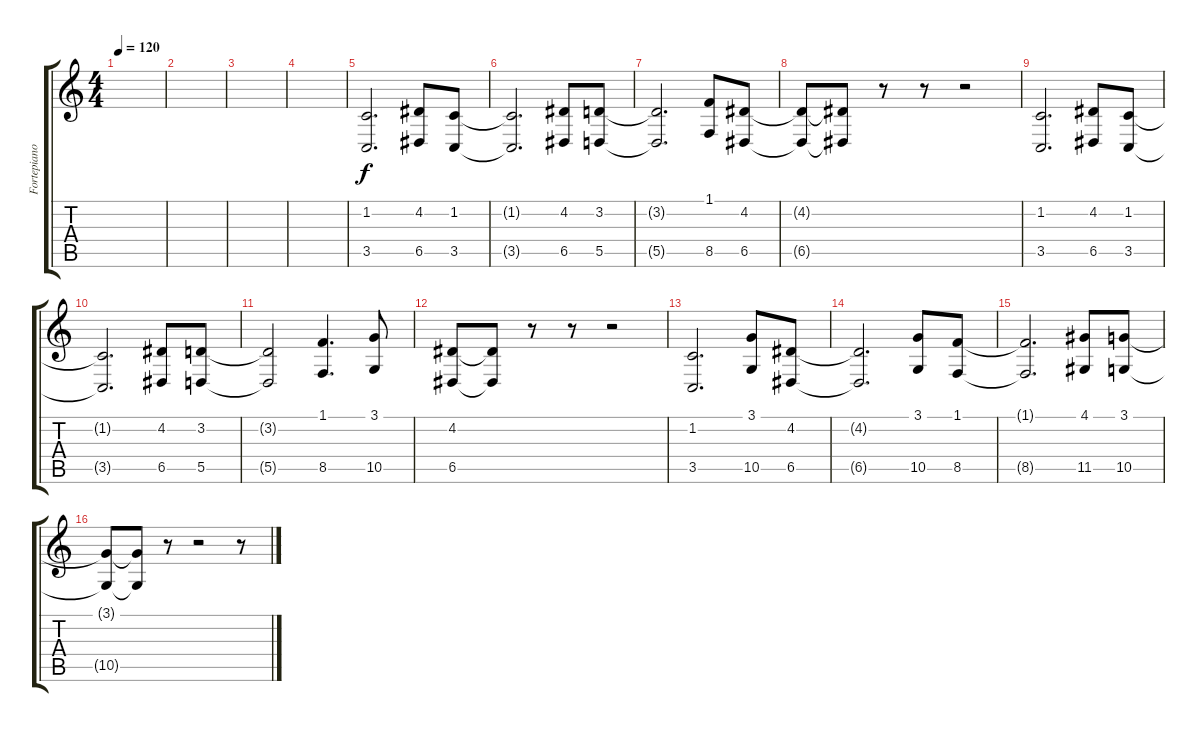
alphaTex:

\track ("Fortepiano" "Fortepiano") {instrument electricgrandpiano}
\staff {score tabs}
\tuning (E4 B3 G3 D3 A2 E2) {hide}
\ts (4 4)
\tempo 120
\clef g2
\ks c
|
|
|
|
(1.2 3.5).2{d} (4.2 6.5).8 (1.2 3.5).8 |
(1.2{t} 3.5{t}).2{d} (4.2 6.5).8 (3.2 5.5).8 |
(3.2{t} 5.5{t}).2{d} (1.1 8.5).8 (4.2 6.5).8 |
(4.2{t} 6.5{t}).8 (4.2{t} 6.5{t}).8 r.8 r.8 r.2 |
(1.2 3.5).2{d} (4.2 6.5).8 (1.2 3.5).8 |
(1.2{t} 3.5{t}).2{d} (4.2 6.5).8 (3.2 5.5).8 |
(3.2{t} 5.5{t}).2 (1.1 8.5).4{d} (3.1 10.5).8 |
(4.2 6.5).8 (4.2{t} 6.5{t}).8 r.8 r.8 r.2 |
(1.2 3.5).2{d} (3.1 10.5).8 (4.2 6.5).8 |
(4.2{t} 6.5{t}).2{d} (3.1 10.5).8 (1.1 8.5).8 |
(1.1{t} 8.5{t}).2{d} (4.1 11.5).8 (3.1 10.5).8 |
(3.1{t} 10.5{t}).8 (3.1{t} 10.5{t}).8 r.8 r.2 r.8
